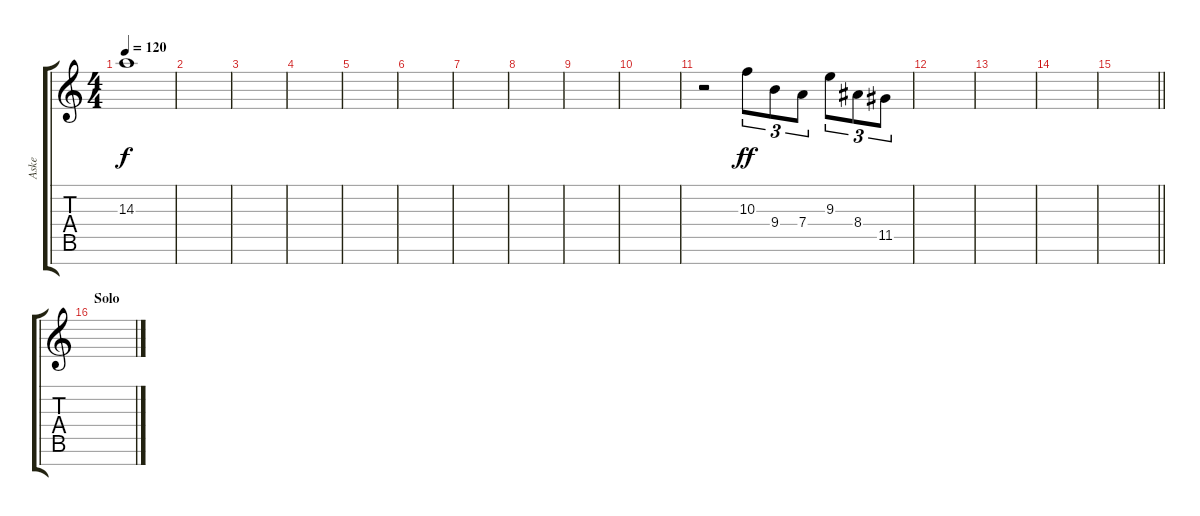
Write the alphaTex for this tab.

\track ("Aske" "Aske") {instrument acousticguitarsteel}
\staff {score tabs}
\tuning (E4 B3 G3 D3 A2 E2 B1) {hide}
\ts (4 4)
\tempo 120
\clef g2
\ks c
14.3{t}.1{dy f} |
|
|
|
|
|
|
|
|
|
r.2 10.3.8{tu (3 2) dy ff} 9.4.8{tu (3 2)} 7.4.8{tu (3 2)} 9.3.8{tu (3 2)} 8.4.8{tu (3 2)} 11.5.8{tu (3 2)} |
|
|
|
\barLineRight lightlight
|
\section ("" "Solo")
